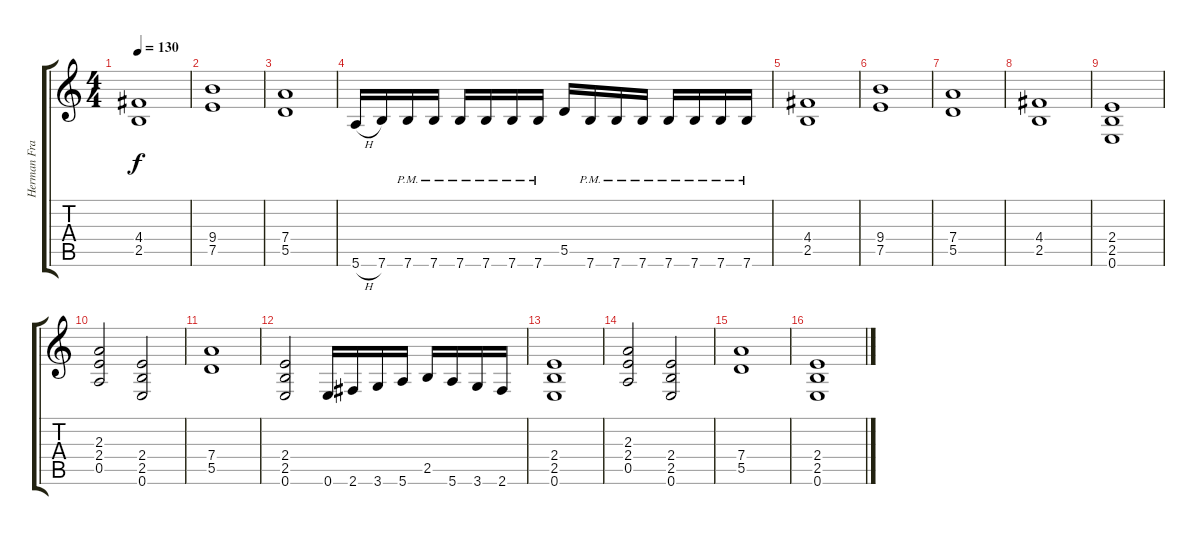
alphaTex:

\track ("Herman Frank" "Herman Fra") {instrument distortionguitar}
\staff {score tabs}
\tuning (E4 B3 G3 D3 A2 E2) {hide}
\ts (4 4)
\tempo 130
\clef g2
\ks c
(4.4 2.5).1{dy f} |
(9.4 7.5).1 |
(7.4 5.5).1 |
5.6{h}.16 7.6.16 7.6{pm}.16 7.6{pm}.16 7.6{pm}.16 7.6{pm}.16 7.6{pm}.16 7.6{pm}.16 5.5.16 7.6{pm}.16 7.6{pm}.16 7.6{pm}.16 7.6{pm}.16 7.6{pm}.16 7.6{pm}.16 7.6{pm}.16 |
(4.4 2.5).1 |
(9.4 7.5).1 |
(7.4 5.5).1 |
(4.4 2.5).1 |
(2.4 2.5 0.6).1 |
(2.3 2.4 0.5).2 (2.4 2.5 0.6).2 |
(7.4 5.5).1 |
(2.4 2.5 0.6).2 0.6.16 2.6.16 3.6.16 5.6.16 2.5.16 5.6.16 3.6.16 2.6.16 |
(2.4 2.5 0.6).1 |
(2.3 2.4 0.5).2 (2.4 2.5 0.6).2 |
(7.4 5.5).1 |
(2.4 2.5 0.6).1
